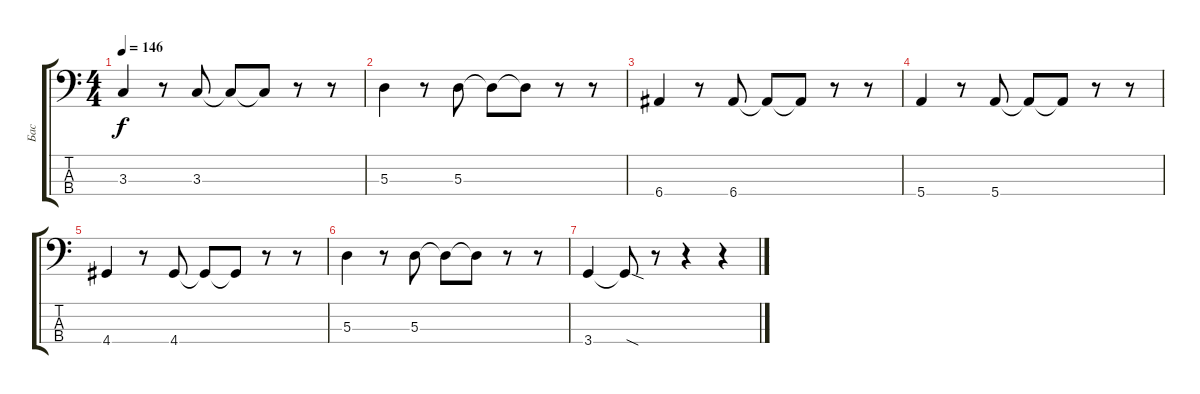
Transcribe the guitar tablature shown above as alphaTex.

\track ("Бас" "Бас") {instrument electricbasspick}
\staff {score tabs}
\tuning (G2 D2 A1 E1) {hide}
\ts (4 4)
\tempo 146
\clef f4
\ks c
3.3.4{dy f} r.8 3.3.8 3.3{t}.8 3.3{t}.8 r.8 r.8 |
5.3.4 r.8 5.3.8 5.3{t}.8 5.3{t}.8 r.8 r.8 |
6.4.4 r.8 6.4.8 6.4{t}.8 6.4{t}.8 r.8 r.8 |
5.4.4 r.8 5.4.8 5.4{t}.8 5.4{t}.8 r.8 r.8 |
4.4.4 r.8 4.4.8 4.4{t}.8 4.4{t}.8 r.8 r.8 |
5.3.4 r.8 5.3.8 5.3{t}.8 5.3{t}.8 r.8 r.8 |
3.4.4 3.4{sod t}.8 r.8 r.4 r.4
